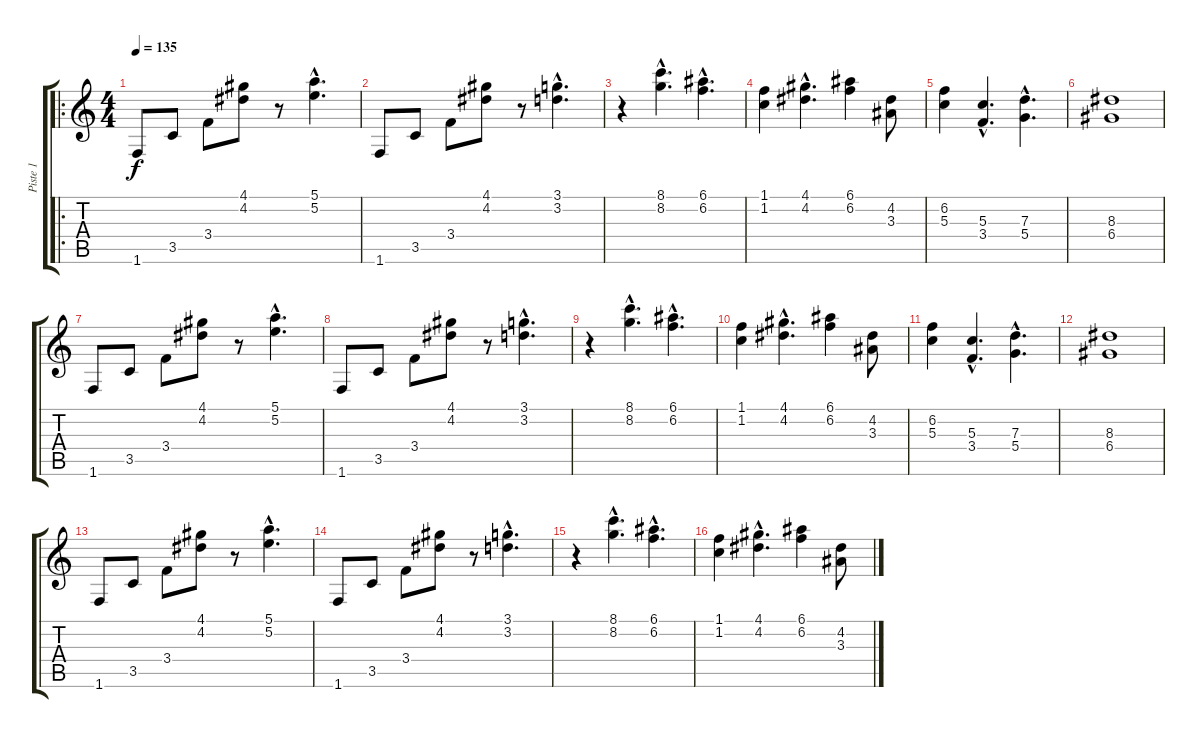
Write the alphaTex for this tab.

\track ("Piste 1" "Piste 1") {instrument synthbass2}
\staff {score tabs}
\tuning (E4 B3 G3 D3 A2 E2) {hide}
\ro
\ts (4 4)
\tempo 135
\clef g2
\ks c
1.6.8{dy f instrument synthbass2} 3.5.8 3.4.8 (4.1 4.2).8 r.8 (5.1{hac} 5.2{hac}).4{d} |
1.6.8 3.5.8 3.4.8 (4.1 4.2).8 r.8 (3.1{hac} 3.2{hac}).4{d} |
r.4 (8.1{hac} 8.2{hac}).4{d} (6.1{hac} 6.2{hac}).4{d} |
(1.1 1.2).4 (4.1{hac} 4.2{hac}).4{d} (6.1 6.2).4 (4.2 3.3).8 |
(6.2 5.3).4 (5.3{hac} 3.4{hac}).4{d} (7.3{hac} 5.4{hac}).4{d} |
(8.3 6.4).1 |
1.6.8 3.5.8 3.4.8 (4.1 4.2).8 r.8 (5.1{hac} 5.2{hac}).4{d} |
1.6.8 3.5.8 3.4.8 (4.1 4.2).8 r.8 (3.1{hac} 3.2{hac}).4{d} |
r.4 (8.1{hac} 8.2{hac}).4{d} (6.1{hac} 6.2{hac}).4{d} |
(1.1 1.2).4 (4.1{hac} 4.2{hac}).4{d} (6.1 6.2).4 (4.2 3.3).8 |
(6.2 5.3).4 (5.3{hac} 3.4{hac}).4{d} (7.3{hac} 5.4{hac}).4{d} |
(8.3 6.4).1 |
1.6.8 3.5.8 3.4.8 (4.1 4.2).8 r.8 (5.1{hac} 5.2{hac}).4{d} |
1.6.8 3.5.8 3.4.8 (4.1 4.2).8 r.8 (3.1{hac} 3.2{hac}).4{d} |
r.4 (8.1{hac} 8.2{hac}).4{d} (6.1{hac} 6.2{hac}).4{d} |
(1.1 1.2).4 (4.1{hac} 4.2{hac}).4{d} (6.1 6.2).4 (4.2 3.3).8
